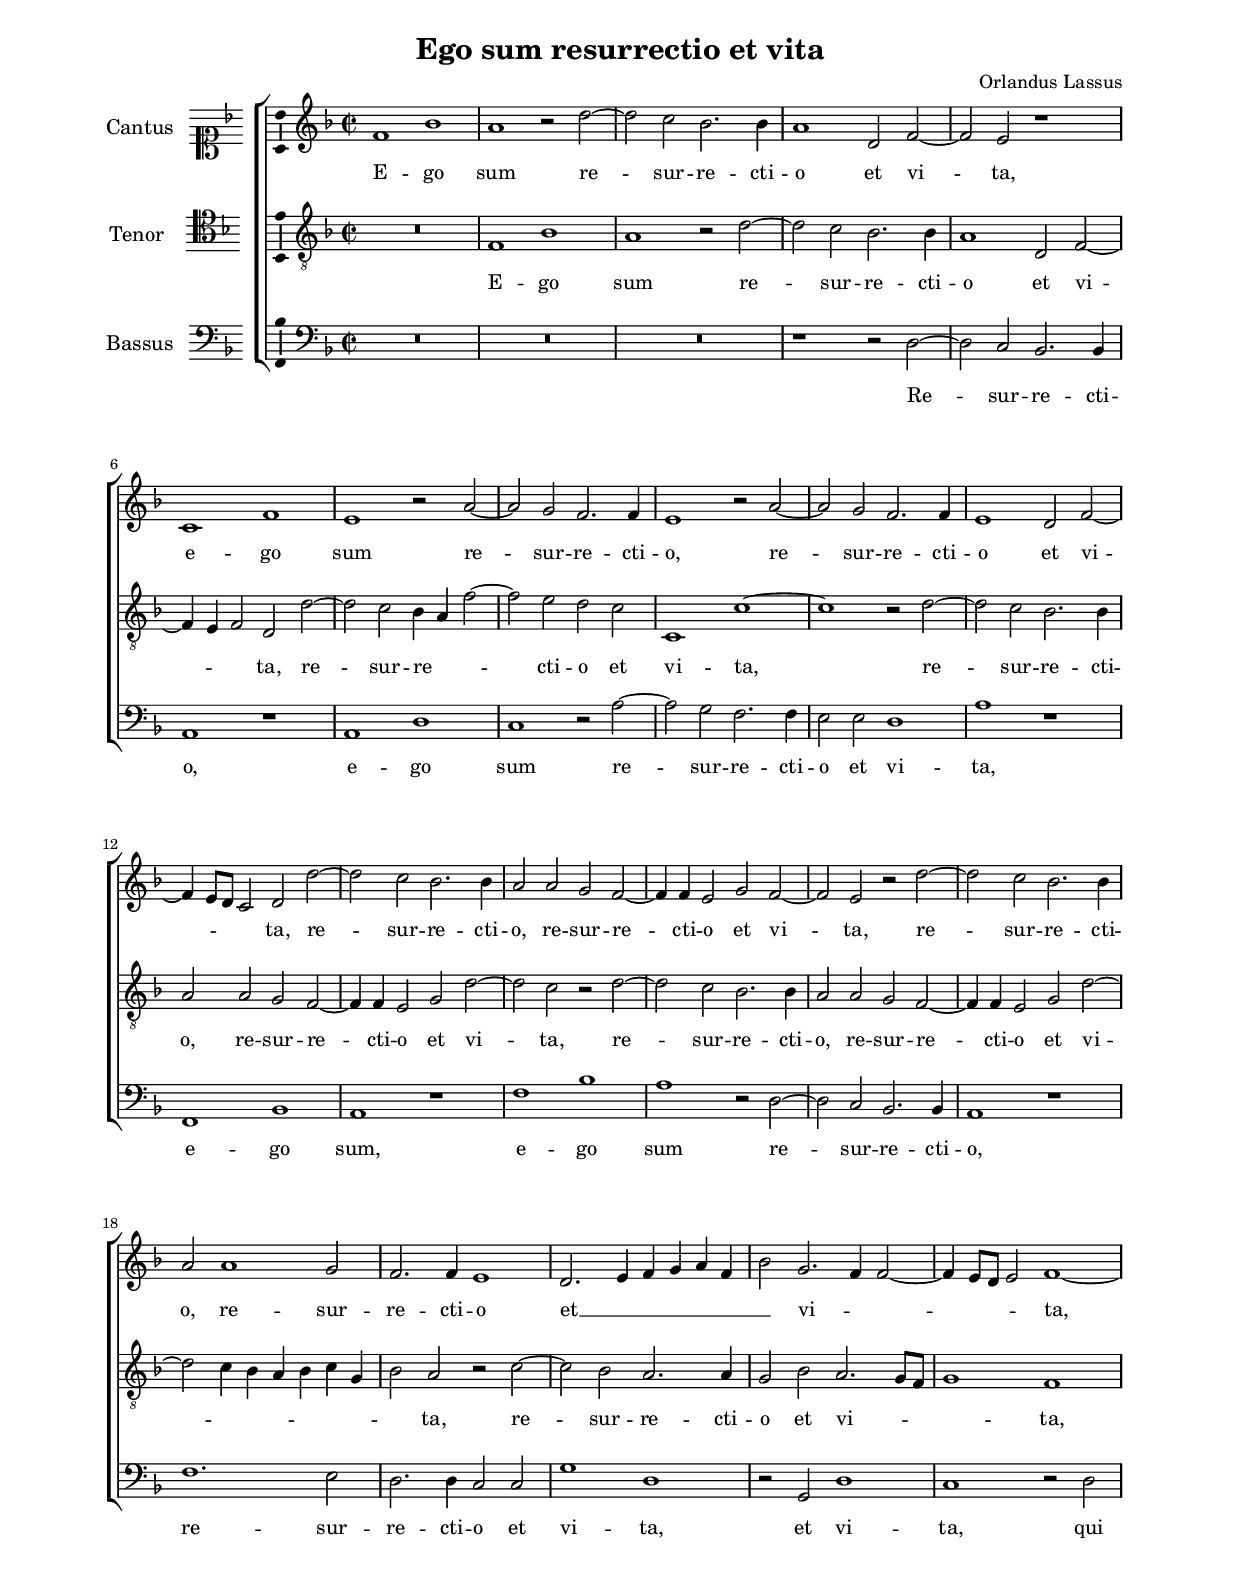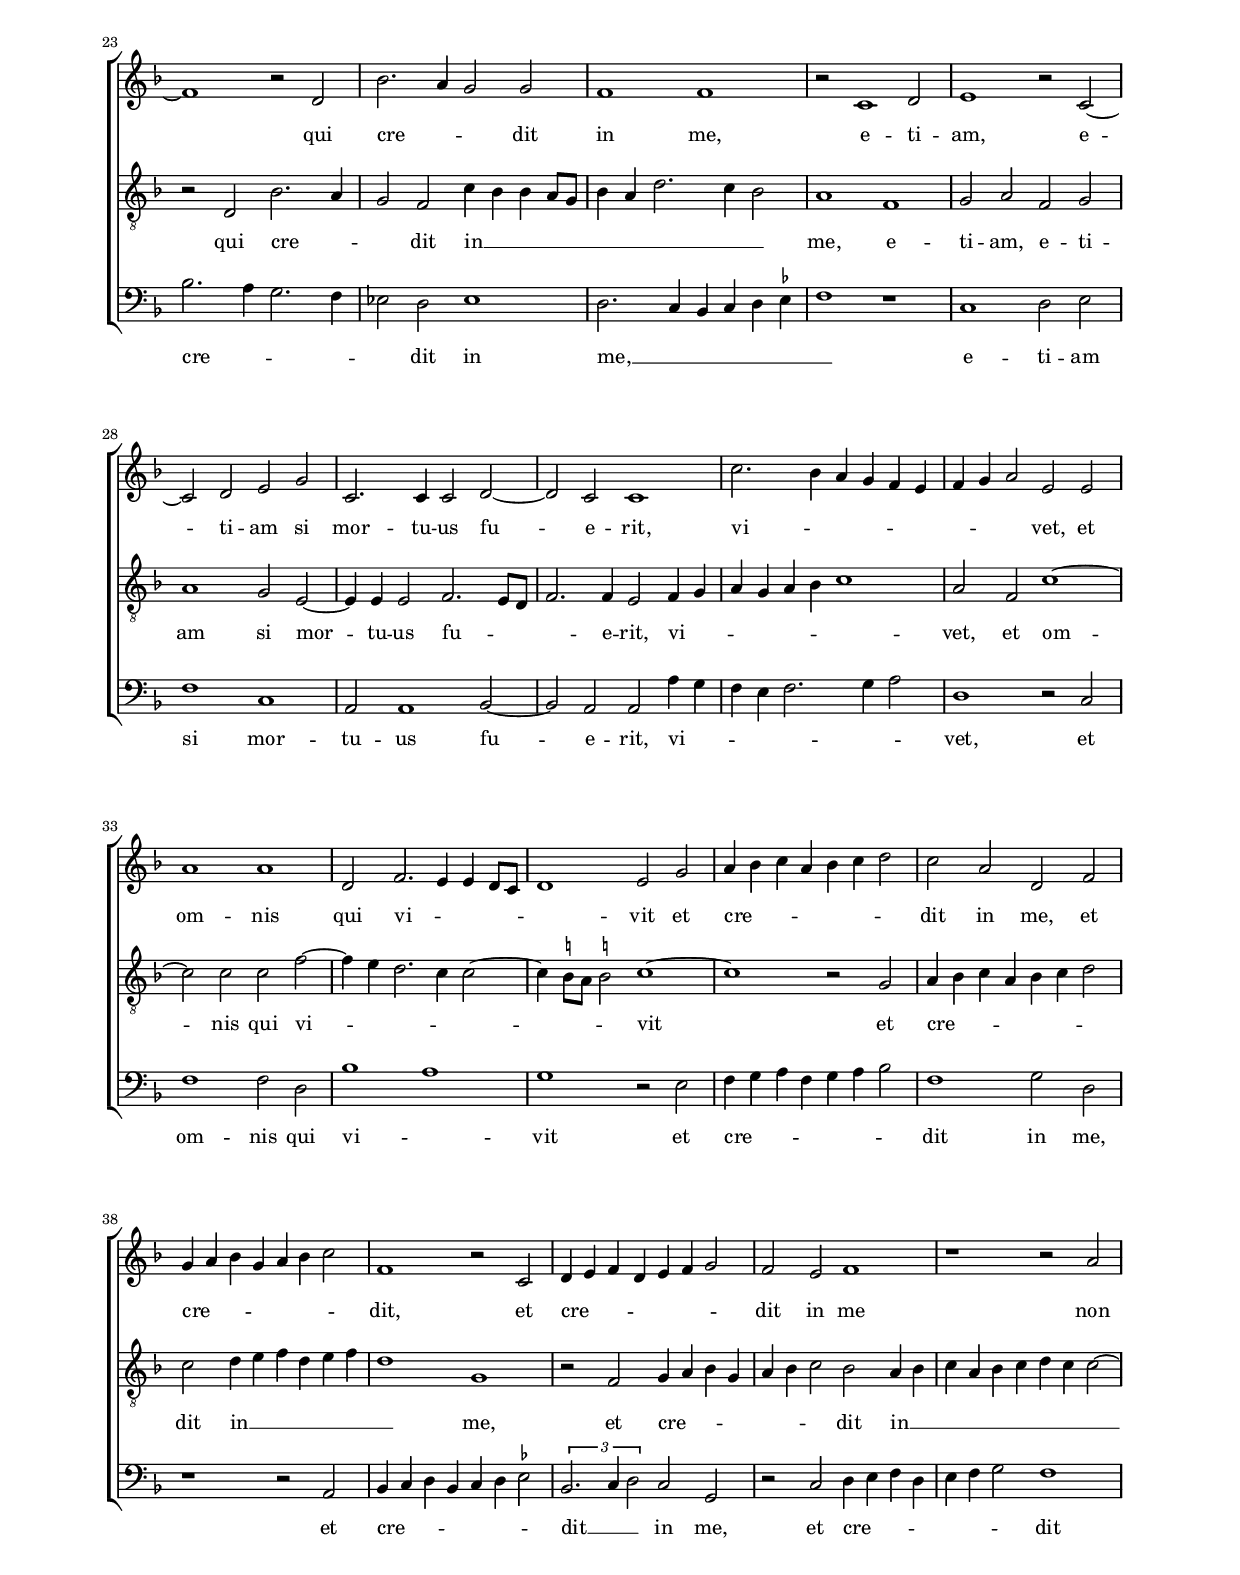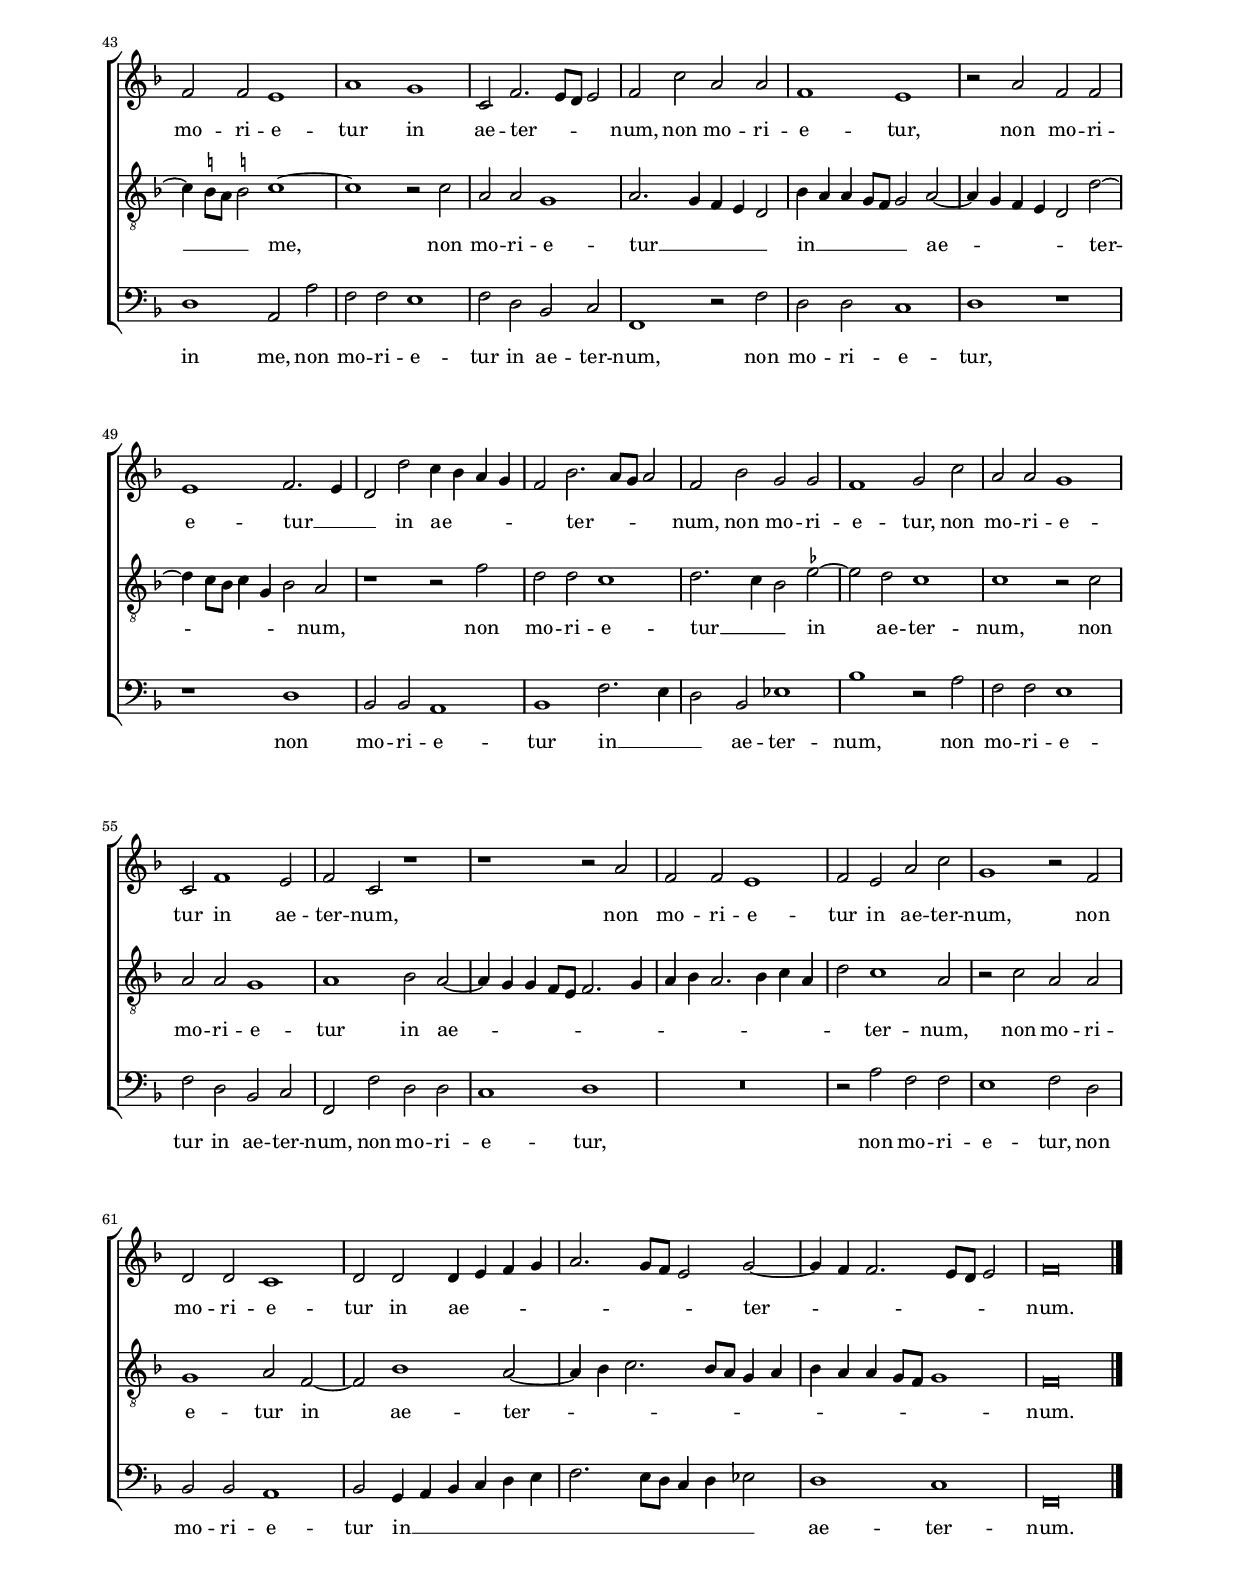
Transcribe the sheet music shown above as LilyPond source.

\header
{
  title="Ego sum resurrectio et vita"
  composer="Orlandus Lassus"
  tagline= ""
}

\version "2.24.1"
\include "deutsch.ly"
#(set-global-staff-size 16)
%#(set-default-paper-size "letter")
#(ly:set-option 'point-and-click #f)

	

	ficta = { \once \set suggestAccidentals = ##t }
	
	forget = #(define-music-function (music) (ly:music?) #{
		\accidentalStyle forget
		$music
		\accidentalStyle default
		#})


\paper
	{
	top-margin = 2 \cm
	bottom-margin = 2 \cm
	left-margin = 2 \cm
	right-margin = 2 \cm
	ragged-bottom = ##f
	ragged-last-bottom = ##t
	print-page-number = ##f
	system-system-spacing = #'((basic-distance . 17) (minimum-distance . 13) (padding . 5) (strechability . 250))
%	systems-per-page = 5
%	page-count = 2
%	min-systems-per-page = 3
	}

	
global = {
	\key f \major
	\time 2/2 \set Score.measureLength = #(ly:make-moment 2/1)
	\skip 1*2*65 \bar "|."
	}
	

incipitcantus = \markup { \score {
	{
	\set Staff.instrumentName = \markup { \fontsize #1 "Cantus" }
	\key f \major
	\clef soprano
	s4 \bar ""
	}
	\layout  {
	raggedright = ##t
	indent = 1.6 \cm
	line-width = 1.9 \cm
	\context { \Staff \remove Time_signature_engraver }
	\override Staff.Clef.Y-extent = #'(0 . 0)
	}} \hspace #1 }


incipittenor = \markup { \score {
	{
	\set Staff.instrumentName = \markup { \fontsize #1 "Tenor" }
	\key f \major
	\clef tenor
	s4 \bar ""
	}
	\layout  {
	raggedright = ##t
	indent = 1.6 \cm
	line-width = 1.9 \cm
	\context { \Staff \remove Time_signature_engraver }
	\override Staff.Clef.Y-extent = #'(0 . 0)
	}} \hspace #1 }


incipitbassus = \markup { \score {
	{
	\set Staff.instrumentName = \markup { \fontsize #1 "Bassus" }
	\key f \major
	\clef bass
	s4 \bar ""
	}
	\layout  {
	raggedright = ##t
	indent = 1.6 \cm
	line-width = 1.9 \cm
	\context { \Staff \remove Time_signature_engraver }
	\override Staff.Clef.Y-extent = #'(0 . 0)
	}} \hspace #1 }


cantus =  \relative c''
	{
	f,1 b
	a1 r2 d~
	d2 c b2. b4
	a1 d,2 f~
%5
	f2 e r1 |
	c1 f
	e1 r2 a~
	a2 g f2. f4
	e1 r2 a~
%10
	a2 g f2. f4 |
	e1 d2 f~
	f4 e8 d c2 d d'~
	d2 c b2. b4
	a2 a g f~
%15
	f4 f e2 g f~ |
	f2 e r d'~
	d2 c b2. b4
	a2 a1 g2
	f2. f4 e1
%20
	d2. e4 f g a f |
	b2 g2. f4 f2~
	f4 e8 d e2 f1~
	f1 r2 d
	b'2. a4 g2 g
%25
	f1 f |
	r2 c1 d2
	e1 r2 c~
	c2 d e g
	c,2. c4 c2 d~
%30
	d2 c c1 |
	c'2. b4 a g f e
	f4 g a2 e e
	a1 a
	d,2 f2. e4 e d8 c
%35
	d1 e2 g |
	a4 b c a b c d2
	c2 a d, f
	g4 a b g a b c2
	f,1 r2 c
%40
	d4 e f d e f g2 |
	f2 e f1
	r1 r2 a
	f2 f e1
	a1 g
%45
	c,2 f2. e8 d e2 |
	f2 c' a a
	f1 e
	r2 a f f
	e1 f2. e4
%50
	d2 d' c4 b a g |
	f2 b2. a8 g a2
	f2 b g g
	f1 g2 c
	a2 a g1
%55
	c,2 f1 e2 |
	f2 c r1
	r1 r2 a'
	f2 f e1
	f2 e a c
%60
	g1 r2 f |
	d2 d c1
	d2 d d4 e f g
	a2. g8 f e2 g~
	g4 f f2. e8 d e2
%65
	f\breve |
	}


tenor =  \relative c'
	{
	R\breve
	f,1 b
	a1 r2 d~
	d2 c b2. b4
%5
	a1 d,2 f~ |
	f4 e f2 d d'~
	d2 c b4 a f'2~
	f2 e d c
	c,1 c'~
%10
	c1 r2 d~ |
	d2 c b2. b4
	a2 a g f~
	f4 f e2 g d'~
	d2 c r d~
%15
	d2 c b2. b4 |
	a2 a g f~
	f4 f e2 g d'~
	d2 c4 b a b c g
	b2 a r c~
%20
	c2 b a2. a4 |
	g2 b a2. g8 f
	g1 f
	r2 d b'2. a4
	g2 f c'4 b b a8 g
%25
	b4 a d2. c4 b2 |
	a1 f
	g2 a f g
	a1 g2 e~
	e4 e e2 f2. e8 d
%30
	f2. f4 e2 f4 g |
	a4 g a b c1
	a2 f c'1~
	c2 c c f~
	f4 e d2. c4 c2~
%35
	c4 \stemDown \ficta h8 a \stemNeutral \ficta h!2 c1~ |
	c1 r2 g
	a4 b c a b c d2
	c2 d4 e f d e f
	d1 g,
%40
	r2 f g4 a b g |
	a4 b c2 b a4 b
	c4 a b c d c c2~
	c4 \stemDown \ficta h8 a \stemNeutral \ficta h!2 c1~
	c1 r2 c
%45
	a2 a g1 |
	a2. g4 f e d2
	b'4 a a g8 f g2 a~
	a4 g f e d2 d'~
	d4 c8 b c4 g b2 a
%50
	r1 r2 f' |
	d2 d c1
	d2. c4 b2 \ficta es~
	\ficta es d c1
	c1 r2 c
%55
	a2 a g1 |
	a1 b2 a~
	a4 g g f8 e f2. g4
	a4 b a2. b4 c a
	d2 c1 a2
%60
	r2 c a a |
	g1 a2 f~
	f2 b1 a2~
	a4 b c2. b8 a g4 a
	b4 a a g8 f g1
%65
	f\breve |
	}


bassus  =  \relative c
	{
	R\breve
	R\breve
	R\breve
	r1 r2 d~
%5
	d2 c b2. b4 |
	a1 r
	a1 d
	c1 r2 a'~
	a2 g f2. f4
%10
	e2 e d1 |
	a'1 r
	f,1 b
	a1 r
	f'1 b
%15
	a1 r2 d,~ |
	d2 c b2. b4
	a1 r
	f'1. e2
	d2. d4 c2 c
%20
	g'1 d |
	r2 g, d'1
	c1 r2 d
	b'2. a4 g2. f4
	es2 d es1
%25
	d2. c4 b4 c d \ficta es |
	f1 r
	c1 d2 e
	f1 c
	a2 a1 b2~
%30
	b2 a a a'4 g |
	f4 e f2. g4 a2
	d,1 r2 c
	f1 f2 d
	b'1 a
%35
	g1 r2 e |
	f4 g a f g a b2
	f1 g2 d
	r1 r2 a
	b4 c d b c d \ficta es2
%40
	\tuplet 3/2 { b2. c4 d2 } c2 g |
	r2 c d4 e f d
	e4 f g2 f1
	d1 a2 a'
	f2 f e1
%45
	f2 d b c |
	f,1 r2 f'
	d2 d c1
	d1 r
	r1 d
%50
	b2 b a1 |
	b1 f'2. e4
	d2 b es1
	b'1 r2 a
	f2 f e1
%55
	f2 d b c |
	f,2 f' d d
	c1 d
	R\breve
	r2 a' f f
%60
	e1 f2 d |
	b2 b a1
	b2 g4 a b c d e
	f2. e8 d c4 d es2
	d1 c
%65
	f,\breve |
	}

lyricscantus = \lyricmode {
	E -- go sum re -- sur -- re -- cti -- o et vi -- ta,
	e -- go sum re -- sur -- re -- cti -- o,
	re -- sur -- re -- cti -- o et vi -- _ _ _ ta,
	re -- sur -- re -- cti -- o,
	re -- sur -- re -- cti -- o et vi -- ta,
	re -- sur -- re -- cti -- o,
	re -- sur -- re -- cti -- o et __ _ _ _ _ _ _ vi -- _ _ _ _ _ ta,
	qui cre -- _ _ dit in me,
	e -- ti -- am,
	e -- ti -- am si mor -- tu -- us fu -- e -- rit, vi -- _ _ _ _ _ _ _ _ vet,
	et om -- nis qui vi -- _ _ _ _ _ vit et cre -- _ _ _ _ _ _ dit in me,
	et cre -- _ _ _ _ _ _ dit,
	et cre -- _ _ _ _ _ _ dit in me
	non mo -- ri -- e -- tur in ae -- ter -- _ _ _ num,
	non mo -- ri -- e -- tur,
	non mo -- ri -- e -- tur __ _ _ in ae -- _ _ _ _ ter -- _ _ _ num,
	non mo -- ri -- e -- tur,
	non mo -- ri -- e -- tur in ae -- ter -- num,
	non mo -- ri -- e -- tur in ae -- ter -- num,
	non mo -- ri -- e -- tur in ae -- _ _ _ _ _ _ _ ter -- _ _ _ _ _ num.
	}


lyricstenor = \lyricmode {
	E -- go sum re -- sur -- re -- cti -- o et vi -- _ _ ta,
	re -- sur -- re -- _ _ cti -- o et vi -- ta,
	re -- sur -- re -- cti -- o,
	re -- sur -- re -- cti -- o et vi -- ta,
	re -- sur -- re -- cti -- o,
	re -- sur -- re -- cti -- o et vi -- _ _ _ _ _ _ _ ta,
	re -- sur -- re -- cti -- o et vi -- _ _ _ ta,
	qui cre -- _ _ dit in __ _ _ _ _ _ _ _ _ _ me,
	e -- ti -- am,
	e -- ti -- am si mor -- tu -- us fu -- _ _ _ e -- rit, vi -- _ _ _ _ _ _ vet,
	et om -- nis qui vi -- _ _ _ _ _ _ _ vit et cre -- _ _ _ _ _ _ dit in __ _ _ _ _ _ _ me,
	et cre -- _ _ _ _ _ _ dit in __ _ _ _ _ _ _ _ _ _ _ _ me,
	non mo -- ri -- e -- tur __ _ _ _ _ in __ _ _ _ _ _ ae -- _ _ _ _ ter -- _ _ _ _ _ num,
	non mo -- ri -- e -- tur __ _ _ in ae -- ter -- num,
	non mo -- ri -- e -- tur in ae -- _ _ _ _ _ _ _ _ _ _ _ _ _ ter -- num,
	non mo -- ri -- e -- tur in ae -- ter -- _ _ _ _ _ _ _ _ _ _ _ _ num.
	}


lyricsbassus = \lyricmode {
	Re -- sur -- re -- cti -- o,
	e -- go sum re -- sur -- re -- cti -- o et vi -- ta,
	e -- go sum,
	e -- go sum re -- sur -- re -- cti -- o,
	re -- sur -- re -- cti -- o et vi -- ta,
	et vi -- ta,
	qui cre -- _ _ _ _ dit in me, __ _ _ _ _ _ _
	e -- ti -- am si mor -- tu -- us fu -- e -- rit, vi -- _ _ _ _ _ _ vet,
	et om -- nis qui vi -- _ vit et cre -- _ _ _ _ _ _ dit in me,
	et cre -- _ _ _ _ _ _ dit __ _ _ in me,
	et cre -- _ _ _ _ _ _ dit in me,
	non mo -- ri -- e -- tur in ae -- ter -- num,
	non mo -- ri -- e -- tur,
	non mo -- ri -- e -- tur in __ _ _ ae -- ter -- num,
	non mo -- ri -- e -- tur in ae -- ter -- num,
	non mo -- ri -- e -- tur,
	non mo -- ri -- e -- tur,
	non mo -- ri -- e -- tur in __ _ _ _ _ _ _ _ _ _ _ _ ae -- ter -- num.
	}


\score
{  
	\transpose c c {
	\new ChoirStaff \with { \override StaffGrouper.staff-staff-spacing.basic-distance = #12.5 }
	<<

	\new Staff << \global
	\new Voice="v1" {
		\set Staff.instrumentName=\incipitcantus
		\set Staff.midiInstrument = "reed organ"
		\clef violin
		\cantus }
	\new Lyrics \lyricsto "v1" {\lyricscantus }
	>>


	\new Staff << \global
	\new Voice="v3" {
		\set Staff.instrumentName=\incipittenor
		\set Staff.midiInstrument = "reed organ"
		\clef "G_8"
		\tenor }
	\new Lyrics \lyricsto "v3" {\lyricstenor }
	>>


	\new Staff << \global
	\new Voice="v4" {
		\set Staff.instrumentName=\incipitbassus
		\set Staff.midiInstrument = "reed organ"
		\clef "bass" 
		\bassus }
	\new Lyrics \lyricsto "v4" {\lyricsbassus}
	>>

	>>
	} % transpose

	\layout
	{
	indent = 2.5 \cm
	\context { \Lyrics \override VerticalAxisGroup.nonstaff-relatedstaff-spacing.padding = #2 }
	\context { \Staff \override TimeSignature.break-visibility = #end-of-line-invisible }
	\context { \Staff \consists Ambitus_engraver }
	\context { \Score \override BarNumber.padding = #2 }
	\context { \Voice \override NoteHead.style = #'baroque }
	}

\midi
	{
	\tempo 2 = 90
	}
	
}


% EOF
